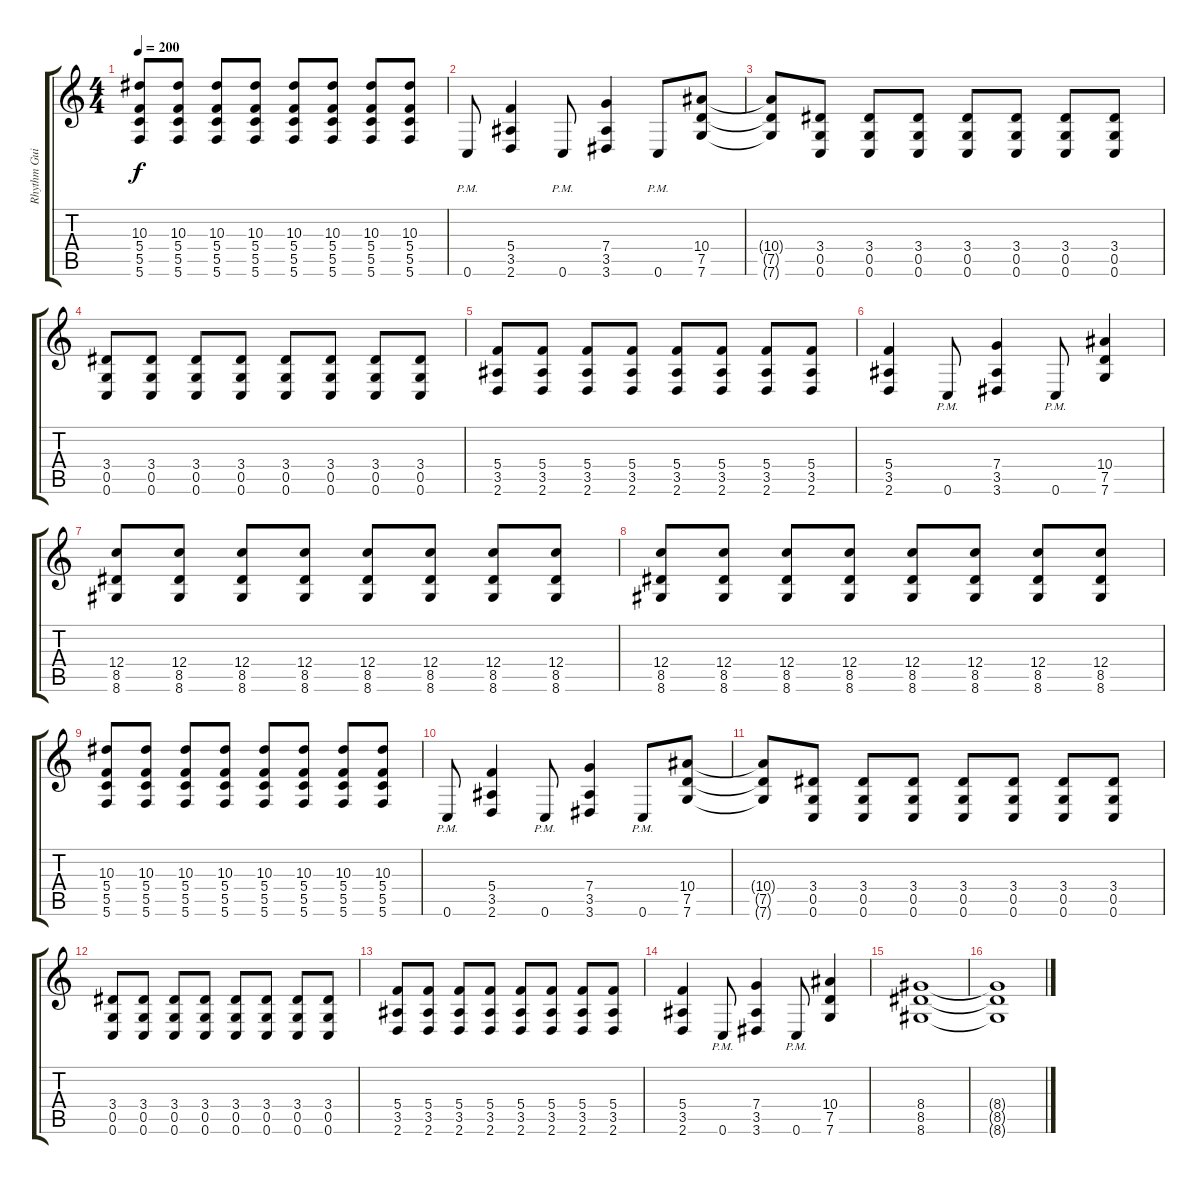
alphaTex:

\track ("Rhythm Guitar" "Rhythm Gui") {instrument overdrivenguitar}
\staff {score tabs}
\tuning (D4 A3 F3 C3 G2 C2) {hide}
\ts (4 4)
\tempo 200
\clef g2
\ks c
(10.3 5.4 5.5 5.6).8{dy f} (10.3 5.4 5.5 5.6).8 (10.3 5.4 5.5 5.6).8 (10.3 5.4 5.5 5.6).8 (10.3 5.4 5.5 5.6).8 (10.3 5.4 5.5 5.6).8 (10.3 5.4 5.5 5.6).8 (10.3 5.4 5.5 5.6).8 |
0.6{pm}.8 (5.4 3.5 2.6).4 0.6{pm}.8 (7.4 3.5 3.6).4 0.6{pm}.8 (10.4 7.5 7.6).8 |
(10.4{t} 7.5{t} 7.6{t}).8 (3.4 0.5 0.6).8 (3.4 0.5 0.6).8 (3.4 0.5 0.6).8 (3.4 0.5 0.6).8 (3.4 0.5 0.6).8 (3.4 0.5 0.6).8 (3.4 0.5 0.6).8 |
(3.4 0.5 0.6).8 (3.4 0.5 0.6).8 (3.4 0.5 0.6).8 (3.4 0.5 0.6).8 (3.4 0.5 0.6).8 (3.4 0.5 0.6).8 (3.4 0.5 0.6).8 (3.4 0.5 0.6).8 |
(5.4 3.5 2.6).8 (5.4 3.5 2.6).8 (5.4 3.5 2.6).8 (5.4 3.5 2.6).8 (5.4 3.5 2.6).8 (5.4 3.5 2.6).8 (5.4 3.5 2.6).8 (5.4 3.5 2.6).8 |
(5.4 3.5 2.6).4 0.6{pm}.8 (7.4 3.5 3.6).4 0.6{pm}.8 (10.4 7.5 7.6).4 |
(12.4 8.5 8.6).8 (12.4 8.5 8.6).8 (12.4 8.5 8.6).8 (12.4 8.5 8.6).8 (12.4 8.5 8.6).8 (12.4 8.5 8.6).8 (12.4 8.5 8.6).8 (12.4 8.5 8.6).8 |
(12.4 8.5 8.6).8 (12.4 8.5 8.6).8 (12.4 8.5 8.6).8 (12.4 8.5 8.6).8 (12.4 8.5 8.6).8 (12.4 8.5 8.6).8 (12.4 8.5 8.6).8 (12.4 8.5 8.6).8 |
(10.3 5.4 5.5 5.6).8 (10.3 5.4 5.5 5.6).8 (10.3 5.4 5.5 5.6).8 (10.3 5.4 5.5 5.6).8 (10.3 5.4 5.5 5.6).8 (10.3 5.4 5.5 5.6).8 (10.3 5.4 5.5 5.6).8 (10.3 5.4 5.5 5.6).8 |
0.6{pm}.8 (5.4 3.5 2.6).4 0.6{pm}.8 (7.4 3.5 3.6).4 0.6{pm}.8 (10.4 7.5 7.6).8 |
(10.4{t} 7.5{t} 7.6{t}).8 (3.4 0.5 0.6).8 (3.4 0.5 0.6).8 (3.4 0.5 0.6).8 (3.4 0.5 0.6).8 (3.4 0.5 0.6).8 (3.4 0.5 0.6).8 (3.4 0.5 0.6).8 |
(3.4 0.5 0.6).8 (3.4 0.5 0.6).8 (3.4 0.5 0.6).8 (3.4 0.5 0.6).8 (3.4 0.5 0.6).8 (3.4 0.5 0.6).8 (3.4 0.5 0.6).8 (3.4 0.5 0.6).8 |
(5.4 3.5 2.6).8 (5.4 3.5 2.6).8 (5.4 3.5 2.6).8 (5.4 3.5 2.6).8 (5.4 3.5 2.6).8 (5.4 3.5 2.6).8 (5.4 3.5 2.6).8 (5.4 3.5 2.6).8 |
(5.4 3.5 2.6).4 0.6{pm}.8 (7.4 3.5 3.6).4 0.6{pm}.8 (10.4 7.5 7.6).4 |
(8.4 8.5 8.6).1 |
(8.4{t} 8.5{t} 8.6{t}).1
